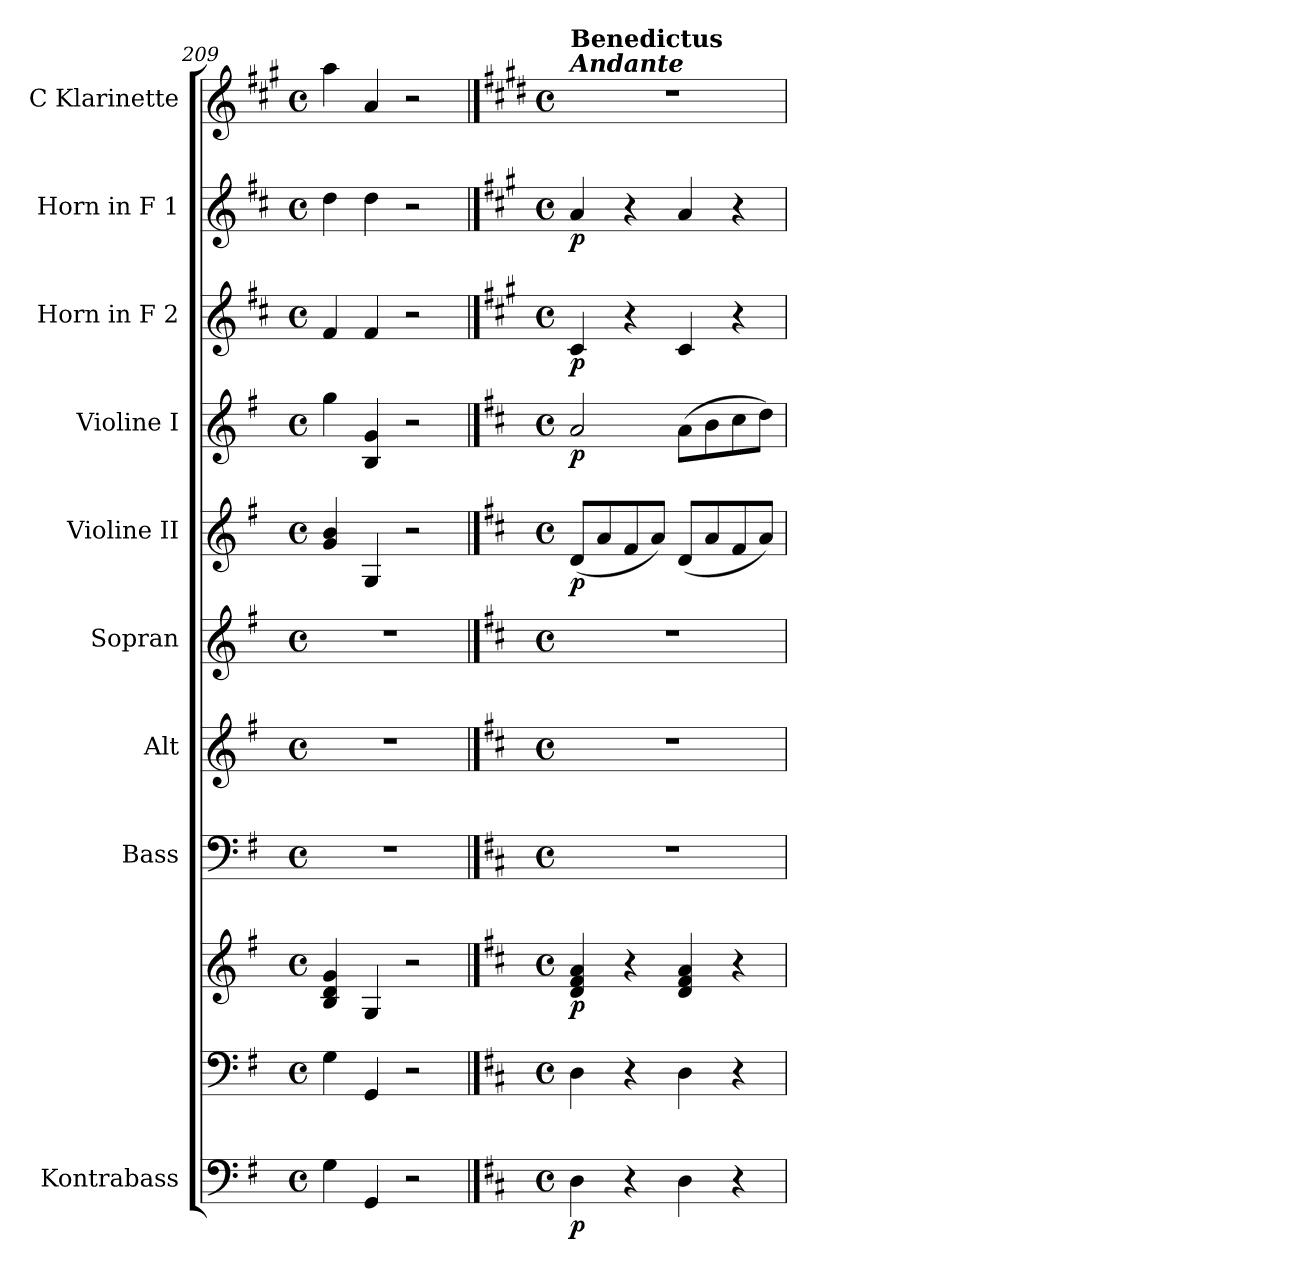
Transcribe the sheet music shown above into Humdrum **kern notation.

**kern	**dynam	**kern	**kern	**dynam	**kern	**kern	**kern	**kern	**dynam	**kern	**dynam	**kern	**dynam	**kern	**dynam	**kern
*part10	*part10	*part9	*part9	*part9	*part8	*part7	*part6	*part5	*part5	*part4	*part4	*part3	*part3	*part2	*part2	*part1
*staff11	*staff11	*staff10	*staff9	*staff9/10	*staff8	*staff7	*staff6	*staff5	*staff5	*staff4	*staff4	*staff3	*staff3	*staff2	*staff2	*staff1
*I"Kontrabass	*	*	*	*	*I"Bass	*I"Alt	*I"Sopran	*I"Violine II	*	*I"Violine I	*	*I"Horn in F 2	*	*I"Horn in F 1	*	*I"C Klarinette
*I'Kb.	*	*	*	*	*I'B.	*I'A.	*I'S.	*I'Vl. II	*	*I'Vl. I	*	*	*	*	*	*I'Kl.
*clefF4	*	*clefF4	*clefG2	*	*clefF4	*clefG2	*clefG2	*clefG2	*	*clefG2	*	*clefG2	*	*clefG2	*	*clefG2
*ITrd7c12	*	*	*	*	*	*	*	*	*	*	*	*ITrd4c7	*	*ITrd4c7	*	*ITrd1c2
*k[f#]	*	*k[f#]	*k[f#]	*	*k[f#]	*k[f#]	*k[f#]	*k[f#]	*	*k[f#]	*	*k[f#]	*	*k[f#]	*	*k[f#]
*G:	*	*G:	*G:	*	*G:	*G:	*G:	*G:	*	*G:	*	*G:	*	*G:	*	*G:
*M4/4	*	*M4/4	*M4/4	*	*M4/4	*M4/4	*M4/4	*M4/4	*	*M4/4	*	*M4/4	*	*M4/4	*	*M4/4
*met(c)	*	*met(c)	*met(c)	*	*met(c)	*met(c)	*met(c)	*met(c)	*	*met(c)	*	*met(c)	*	*met(c)	*	*met(c)
=209	=209	=209	=209	=209	=209	=209	=209	=209	=209	=209	=209	=209	=209	=209	=209	=209
4GG\	.	4G\	4B/ 4d/ 4g/	.	1r	1r	1r	4g/ 4b/	.	4gg\	.	4B/	.	4g\	.	4gg\
4GGG/	.	4GG/	4G/	.	.	.	.	4G/	.	4B/ 4g/	.	4B/	.	4g\	.	4g/
2r	.	2r	2r	.	.	.	.	2r	.	2r	.	2r	.	2r	.	2r
!!LO:PB:g=z
==210	==210	==210	==210	==210	==210	==210	==210	==210	==210	==210	==210	==210	==210	==210	==210	==210
*k[f#c#]	*	*k[f#c#]	*k[f#c#]	*	*k[f#c#]	*k[f#c#]	*k[f#c#]	*k[f#c#]	*	*k[f#c#]	*	*k[f#c#]	*	*k[f#c#]	*	*k[f#c#]
*D:	*	*D:	*D:	*	*D:	*D:	*D:	*D:	*	*D:	*	*D:	*	*D:	*	*D:
*M4/4	*	*M4/4	*M4/4	*	*M4/4	*M4/4	*M4/4	*M4/4	*	*M4/4	*	*M4/4	*	*M4/4	*	*M4/4
*met(c)	*	*met(c)	*met(c)	*	*met(c)	*met(c)	*met(c)	*met(c)	*	*met(c)	*	*met(c)	*	*met(c)	*	*met(c)
!	!	!	!	!	!	!	!	!	!	!	!	!	!	!	!	!LO:TX:a:Bi:t=Andante
!	!	!	!	!	!	!	!	!	!	!	!	!	!	!	!	!LO:TX:a:B:t=Benedictus
!	!LO:DY:b	!	!	!LO:DY:b	!	!	!	!	!LO:DY:b	!	!LO:DY:b	!	!LO:DY:b	!	!LO:DY:b	!
4DD\	p	4D\	4d/ 4f#/ 4a/	p	1r	1r	1r	(<8d/L	p	2a/	p	4F#/	p	4d/	p	1r
.	.	.	.	.	.	.	.	8a/	.	.	.	.	.	.	.	.
4r	.	4r	4r	.	.	.	.	8f#/	.	.	.	4r	.	4r	.	.
.	.	.	.	.	.	.	.	8a/J)	.	.	.	.	.	.	.	.
4DD\	.	4D\	4d/ 4f#/ 4a/	.	.	.	.	(<8d/L	.	(>8a\L	.	4F#/	.	4d/	.	.
.	.	.	.	.	.	.	.	8a/	.	8b\	.	.	.	.	.	.
4r	.	4r	4r	.	.	.	.	8f#/	.	8cc#\	.	4r	.	4r	.	.
.	.	.	.	.	.	.	.	8a/J)	.	8dd\J)	.	.	.	.	.	.
=	=	=	=	=	=	=	=	=	=	=	=	=	=	=	=	=
*-	*-	*-	*-	*-	*-	*-	*-	*-	*-	*-	*-	*-	*-	*-	*-	*-
